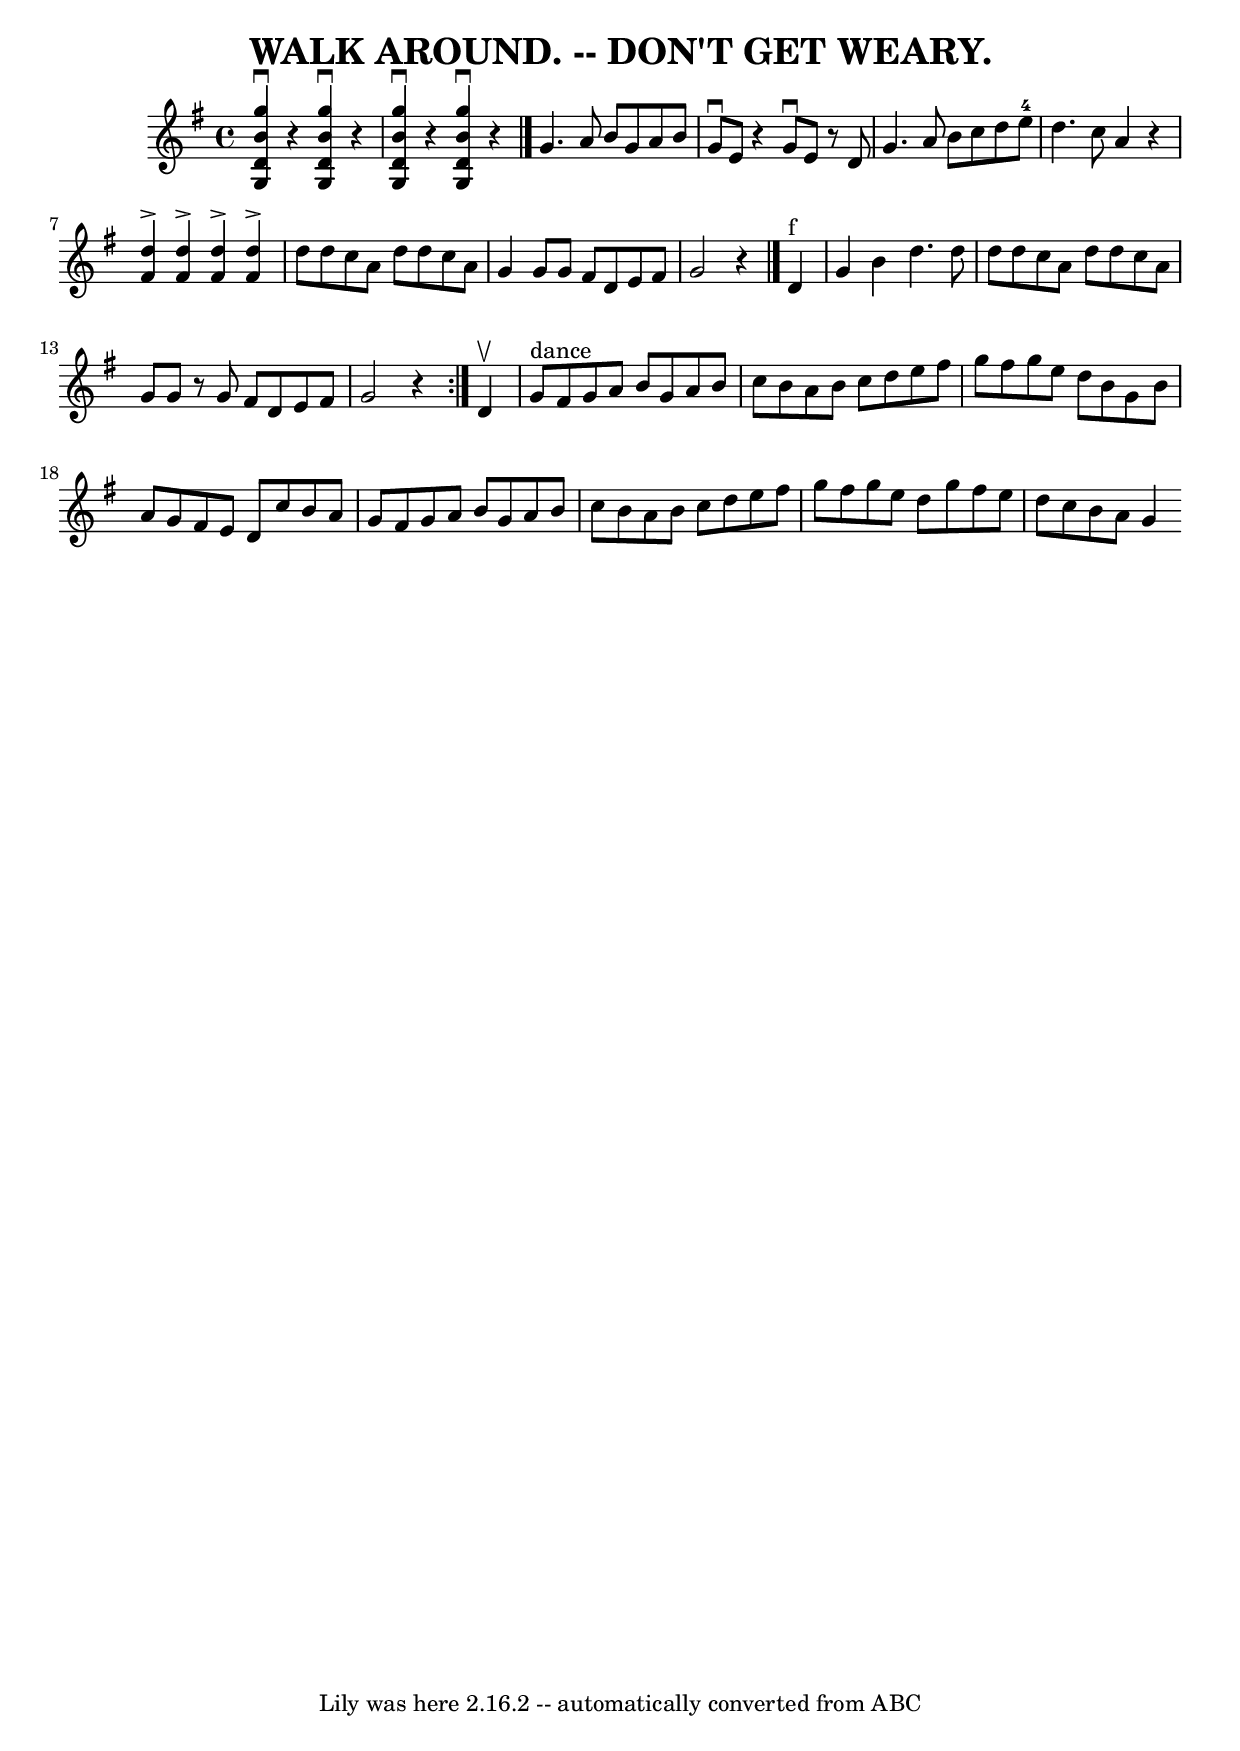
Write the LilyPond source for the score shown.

\version "2.7.40"
\include "Mammoth.ily"
\header {
	book = "Ryan's Mammoth Collection of Fiddle Tunes"
	crossRefNumber = "1"
	footnotes = ""
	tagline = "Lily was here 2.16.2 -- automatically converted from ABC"
	title = "WALK AROUND. -- DON'T GET WEARY."
}
voicedefault =  {
\set Score.defaultBarType = "empty"

 \override Staff.TimeSignature #'style = #'C
 \time 4/4 \key g \major   << g''4^\downbow b'4 d'4 g4   >> r4   <<  
 g''4^\downbow b'4 d'4 g4   >> r4   |
   << g''4^\downbow   
b'4 d'4 g4   >> r4   << g''4^\downbow b'4 d'4 g4   >> r4       
  \bar "|." g'4. a'8 b'8 g'8 a'8 b'8    |
 g'8 
^\downbow e'8    r4 g'8^\downbow e'8    r8 d'8    |
 g'4. a'8 
 b'8 c''8 d''8 e''8-4   |
 d''4. c''8 a'4    r4   
|
     << d''4^\accent fis'4   >> << d''4^\accent fis'4   >>   
<< d''4^\accent fis'4   >> << d''4^\accent fis'4   >>   |
   
d''8 d''8 c''8 a'8 d''8 d''8 c''8 a'8    |
 g'4    
g'8 g'8 fis'8 d'8 e'8 fis'8    |
 g'2    r4   \bar "|."  
   \repeat volta 2 { d'4^"f"   |
 g'4 b'4 d''4. d''8    
|
 d''8 d''8 c''8 a'8 d''8 d''8 c''8 a'8    
|
 g'8 g'8    r8 g'8 fis'8 d'8 e'8 fis'8    |
   
g'2    r4   } d'4^\upbow   |
 g'8^"dance" fis'8 g'8 a'8 
 b'8 g'8 a'8 b'8    |
 c''8 b'8 a'8 b'8 c''8    
d''8 e''8 fis''8    |
 g''8 fis''8 g''8 e''8 d''8    
b'8 g'8 b'8    |
 a'8 g'8 fis'8 e'8 d'8 c''8    
b'8 a'8    |
 g'8 fis'8 g'8 a'8 b'8 g'8 a'8    
b'8    |
 c''8 b'8 a'8 b'8 c''8 d''8 e''8 fis''8   
 |
 g''8 fis''8 g''8 e''8 d''8 g''8 fis''8 e''8    
|
 d''8 c''8 b'8 a'8 g'4        
}

\score{
    <<

	\context Staff="default"
	{
	    \voicedefault 
	}

    >>
	\layout {
	}
	\midi {}
}
